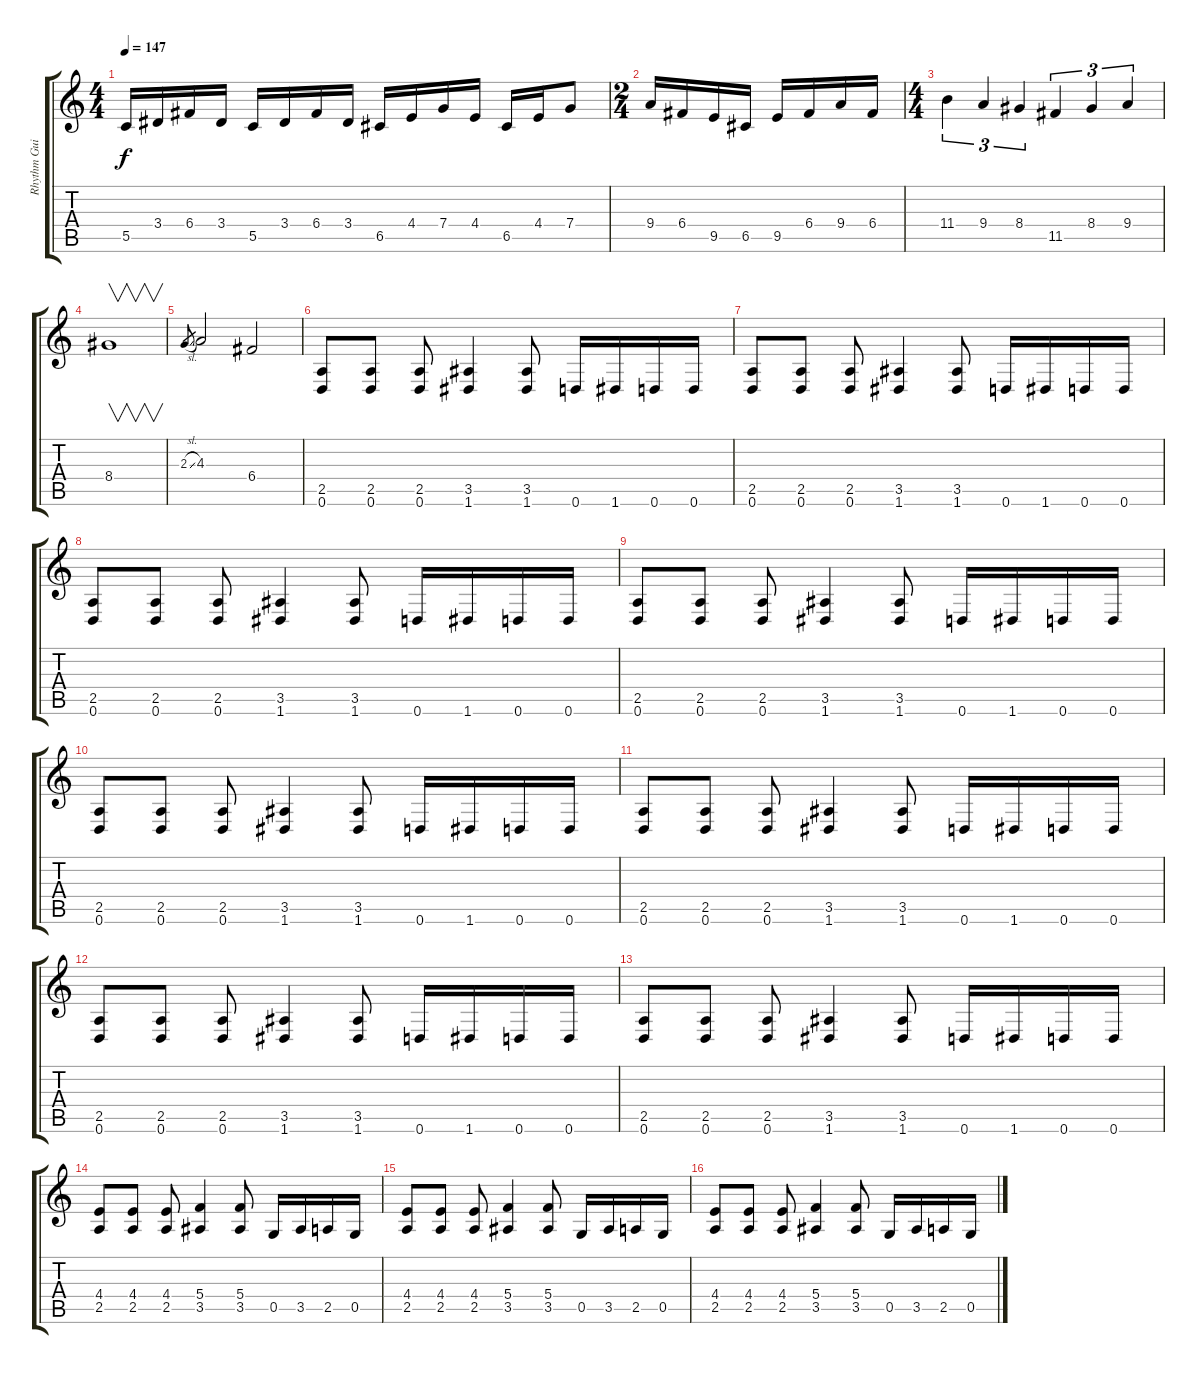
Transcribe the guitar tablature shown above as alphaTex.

\track ("Rhythm Guitar" "Rhythm Gui") {instrument distortionguitar}
\staff {score tabs}
\tuning (D4 A3 F3 C3 G2 D2) {hide}
\ts (4 4)
\tempo 147
\clef g2
\ks c
5.5.16{dy f} 3.4.16 6.4.16 3.4.16 5.5.16 3.4.16 6.4.16 3.4.16 6.5.16 4.4.16 7.4.16 4.4.16 6.5.16 4.4.16 7.4.8 |
\ts (2 4)
9.4.16 6.4.16 9.5.16 6.5.16 9.5.16 6.4.16 9.4.16 6.4.16 |
\ts (4 4)
11.4.4{tu (3 2)} 9.4.4{tu (3 2)} 8.4.4{tu (3 2)} 11.5.4{tu (3 2)} 8.4.4{tu (3 2)} 9.4.4{tu (3 2)} |
8.4.1{v} |
2.3{sl}.8{gr} 4.3.2 6.4.2 |
(2.5 0.6).8 (2.5 0.6).8 (2.5 0.6).8 (3.5 1.6).4 (3.5 1.6).8 0.6.16 1.6.16 0.6.16 0.6.16 |
(2.5 0.6).8 (2.5 0.6).8 (2.5 0.6).8 (3.5 1.6).4 (3.5 1.6).8 0.6.16 1.6.16 0.6.16 0.6.16 |
(2.5 0.6).8 (2.5 0.6).8 (2.5 0.6).8 (3.5 1.6).4 (3.5 1.6).8 0.6.16 1.6.16 0.6.16 0.6.16 |
(2.5 0.6).8 (2.5 0.6).8 (2.5 0.6).8 (3.5 1.6).4 (3.5 1.6).8 0.6.16 1.6.16 0.6.16 0.6.16 |
(2.5 0.6).8 (2.5 0.6).8 (2.5 0.6).8 (3.5 1.6).4 (3.5 1.6).8 0.6.16 1.6.16 0.6.16 0.6.16 |
(2.5 0.6).8 (2.5 0.6).8 (2.5 0.6).8 (3.5 1.6).4 (3.5 1.6).8 0.6.16 1.6.16 0.6.16 0.6.16 |
(2.5 0.6).8 (2.5 0.6).8 (2.5 0.6).8 (3.5 1.6).4 (3.5 1.6).8 0.6.16 1.6.16 0.6.16 0.6.16 |
(2.5 0.6).8 (2.5 0.6).8 (2.5 0.6).8 (3.5 1.6).4 (3.5 1.6).8 0.6.16 1.6.16 0.6.16 0.6.16 |
(4.4 2.5).8 (4.4 2.5).8 (4.4 2.5).8 (5.4 3.5).4 (5.4 3.5).8 0.5.16 3.5.16 2.5.16 0.5.16 |
(4.4 2.5).8 (4.4 2.5).8 (4.4 2.5).8 (5.4 3.5).4 (5.4 3.5).8 0.5.16 3.5.16 2.5.16 0.5.16 |
(4.4 2.5).8 (4.4 2.5).8 (4.4 2.5).8 (5.4 3.5).4 (5.4 3.5).8 0.5.16 3.5.16 2.5.16 0.5.16
